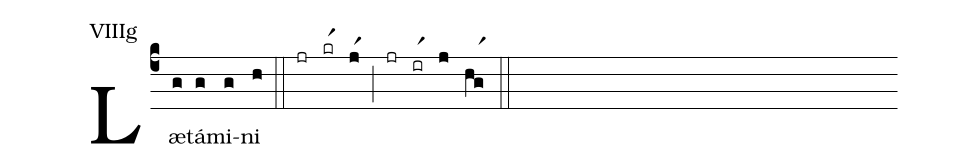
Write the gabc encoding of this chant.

annotation: VIIIg;
%%
(c4)Læ(g)tá(g)mi(g)ni(h) (::) (jr)(krr1)(jr1)(;)(jr)(irr1)(j)(hgr1)(::)
